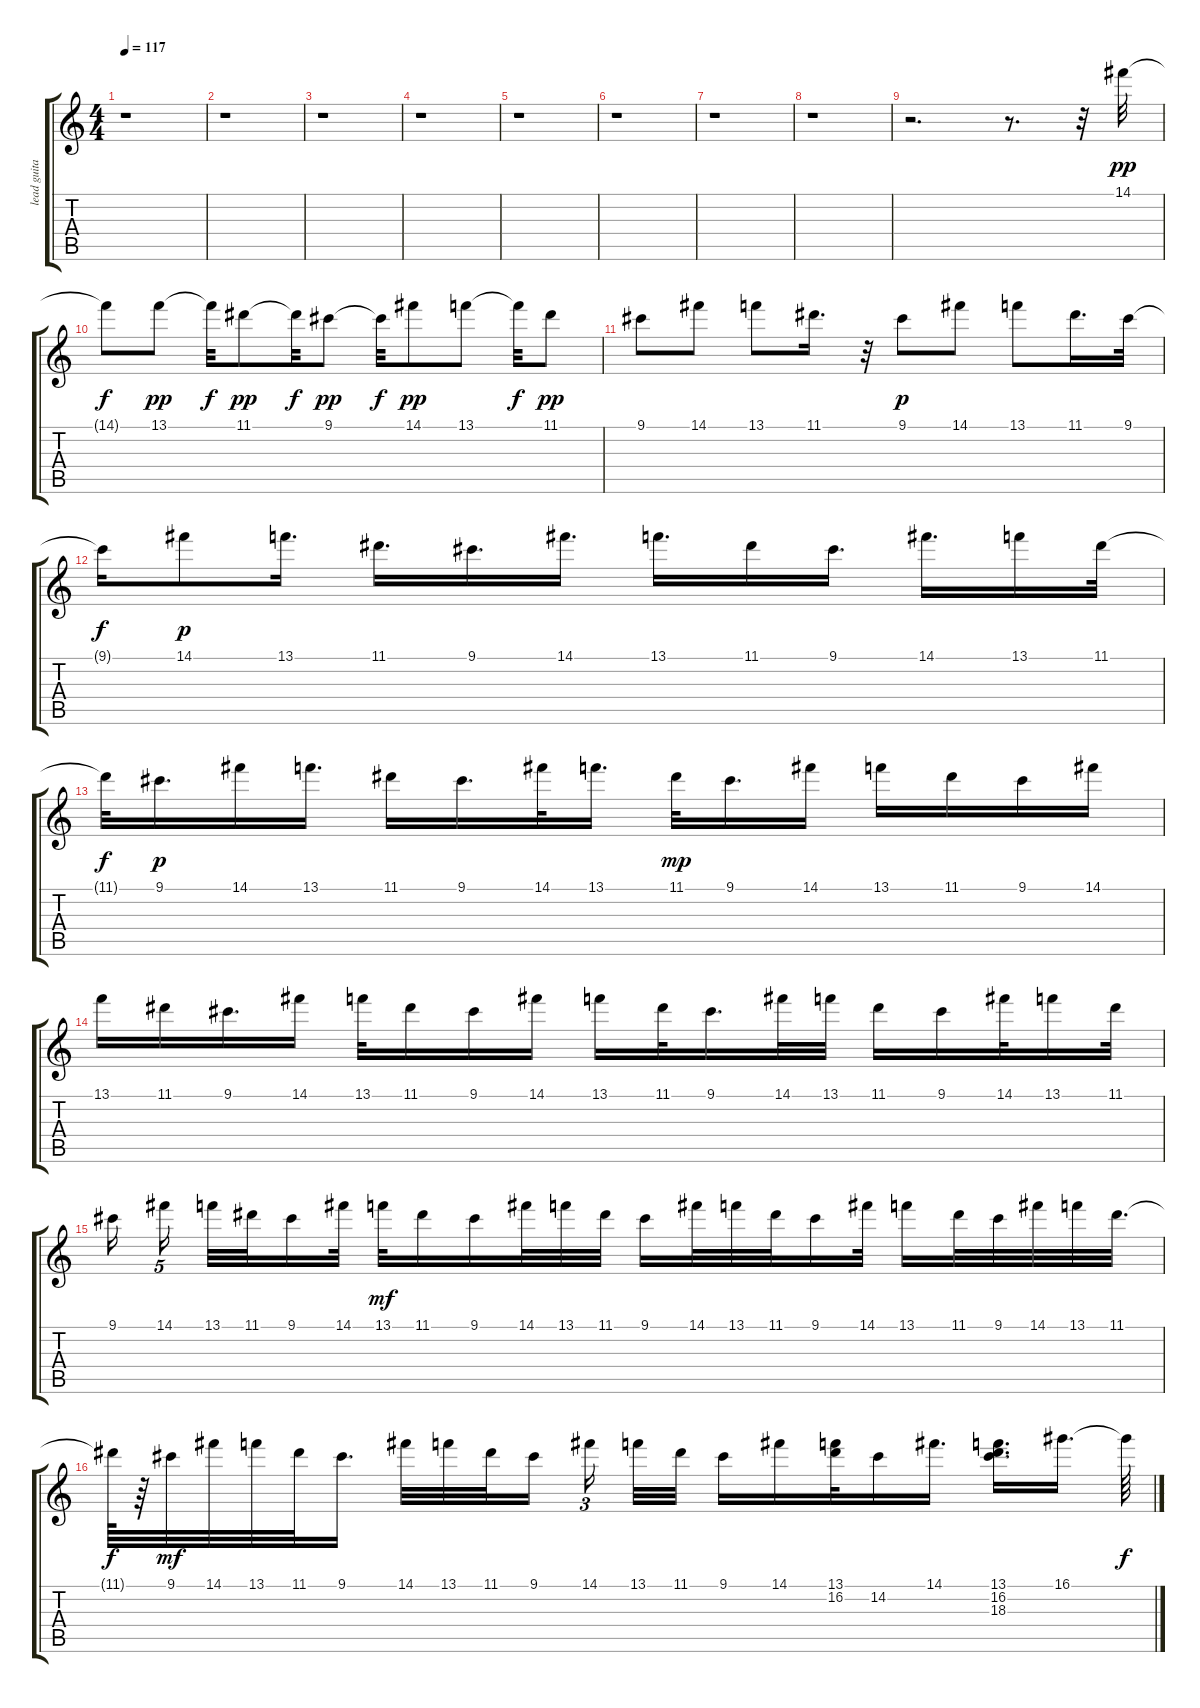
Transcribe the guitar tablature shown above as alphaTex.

\track ("lead guitar" "lead guita") {instrument distortionguitar}
\staff {score tabs}
\tuning (E4 B3 G3 D3 A2 E2) {hide}
\ts (4 4)
\tempo 117
\clef g2
\ks c
r.1{dy pp} |
r.1 |
r.1 |
r.1 |
r.1 |
r.1 |
r.1 |
r.1 |
r.2{d} r.8{d} r.32 14.1.32 |
14.1{t}.8{dy f} 13.1.8{dy pp} 13.1{t}.32{dy f} 11.1.8{dy pp} 11.1{t}.32{dy f} 9.1.8{dy pp} 9.1{t}.32{dy f} 14.1.8{dy pp} 13.1.8 13.1{t}.32{dy f} 11.1.8{dy pp} |
9.1.8 14.1.8 13.1.8 11.1.16{d} r.32 9.1.8{dy p} 14.1.8 13.1.8 11.1.16{d} 9.1.32 |
9.1{t}.16{dy f} 14.1.8{dy p} 13.1.16{d} 11.1.16{d} 9.1.16{d} 14.1.16{d} 13.1.16{d} 11.1.16 9.1.16{d} 14.1.16{d} 13.1.16 11.1.32 |
11.1{t}.32{dy f} 9.1.16{d dy p} 14.1.16 13.1.16{d} 11.1.16 9.1.16{d} 14.1.32 13.1.16{d} 11.1.32{dy mp} 9.1.16{d} 14.1.16 13.1.16 11.1.16 9.1.16 14.1.16 |
13.1.16 11.1.16 9.1.16{d} 14.1.16 13.1.32 11.1.16 9.1.16 14.1.16 13.1.16 11.1.32 9.1.16{d} 14.1.32 13.1.32 11.1.16 9.1.16 14.1.32 13.1.16 11.1.32 |
9.1.16{beam splitsecondary} 14.1.16{tu (5 4) beam splitsecondary} 13.1.32 11.1.32 9.1.16 14.1.32 13.1.32{dy mf} 11.1.16 9.1.16 14.1.32 13.1.32 11.1.32 9.1.16 14.1.32 13.1.32 11.1.32 9.1.16 14.1.32 13.1.16 11.1.32 9.1.32 14.1.32 13.1.32 11.1.32{d} |
11.1{t}.64{dy f} r.64 9.1.32{dy mf} 14.1.32 13.1.32 11.1.32 9.1.16{d} 14.1.32 13.1.32 11.1.32 9.1.16{beam splitsecondary} 14.1.16{tu (3 2) beam splitsecondary} 13.1.32 11.1.32 9.1.16 14.1.16 (13.1 16.2).32 14.2.16 14.1.16{d} (13.1 16.2 18.3).16{d} 16.1.16{d} 16.1{t}.64{dy f}
